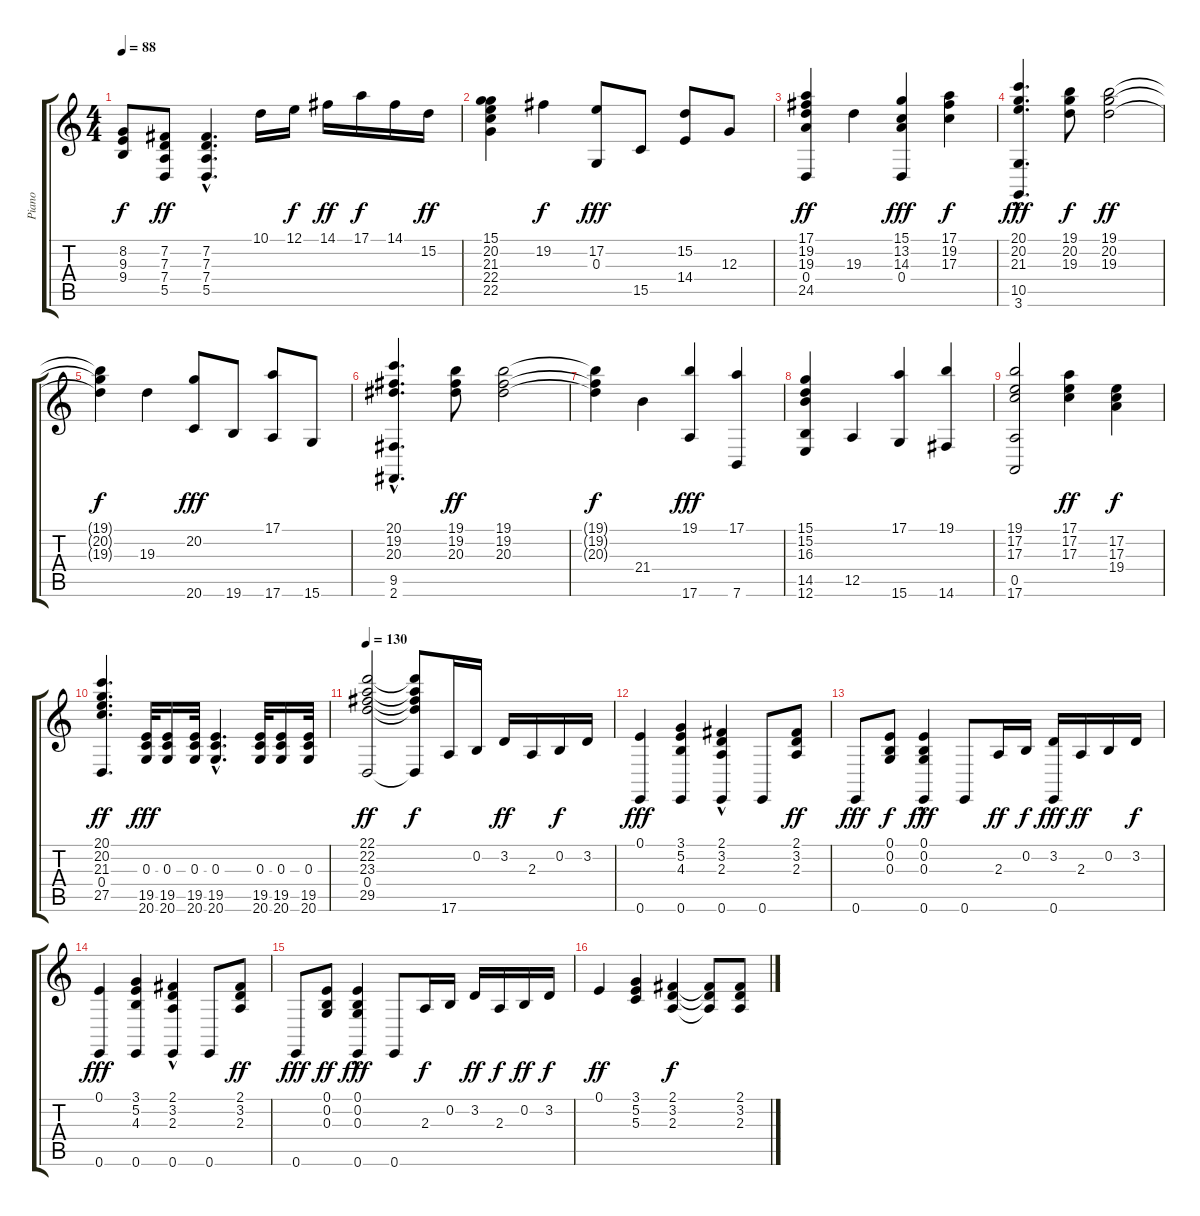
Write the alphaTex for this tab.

\track ("Piano" "Piano") {instrument acousticgrandpiano}
\staff {score tabs}
\tuning (E4 B3 G3 D3 A2 E2) {hide}
\ts (4 4)
\tempo 88
\clef g2
\ks c
(8.2{t} 9.3{t} 9.4{t}).8{dy f} (7.2 7.3 7.4 5.5).8{dy ff} (7.2{hac} 7.3{hac} 7.4{hac} 5.5).4{d} 10.1.16 12.1.16{dy f} 14.1.16{dy ff} 17.1.16{dy f} 14.1.16 15.2.16{dy ff} |
(15.1 20.2 21.3 22.4 22.5).4 19.2.4{dy f} (17.2 0.3).8{dy fff} 15.5.8 (15.2 14.4).8 12.3.8 |
(17.1 19.2 19.3 0.4 24.5).4{dy ff} 19.3.4 (15.1 13.2 14.3 0.4).4{dy fff} (17.1 19.2 17.3).4{dy f} |
(20.1{hac} 20.2{hac} 21.3{hac} 10.5{hac} 3.6).4{d dy fff} (19.1 20.2 19.3).8{dy f} (19.1 20.2 19.3).2{dy ff} |
(19.1{t} 20.2{t} 19.3{t}).4{dy f} 19.3.4 (20.2 20.6).8{dy fff} 19.6.8 (17.1 17.6).8 15.6.8 |
(20.1{hac} 19.2{hac} 20.3{hac} 9.5 2.6).4{d} (19.1 19.2 20.3).8{dy ff} (19.1 19.2 20.3).2 |
(19.1{t} 19.2{t} 20.3{t}).4{dy f} 21.4.4 (19.1 17.6).4{dy fff} (17.1 7.6).4 |
(15.1 15.2 16.3 14.5 12.6).4 12.5.4 (17.1 15.6).4 (19.1 14.6).4 |
(19.1 17.2 17.3 0.5 17.6).2 (17.1 17.2 17.3).4{dy ff} (17.2 17.3 19.4).4{dy f} |
(20.1 20.2 21.3 0.4 27.5).4{d dy ff} (0.3 19.5 20.6).32{dy fff} (0.3 19.5 20.6).16 (0.3 19.5 20.6).32 (0.3{hac} 19.5{hac} 20.6{hac}).4{d} (0.3 19.5 20.6).32 (0.3 19.5 20.6).16 (0.3 19.5 20.6).32 |
\tempo 130
(22.1 22.2 23.3 0.4 29.5).2{dy ff} (22.1{t} 22.2{t} 23.3{t} 0.4{t} 29.5{t}).8{dy f} 17.6.16{balance 8 instrument harpsichord} 0.2.16 3.2.16{dy ff} 2.3.16 0.2.16{dy f} 3.2.16 |
(0.1 0.6).4{dy fff} (3.1 5.2 4.3 0.6).4 (2.1{hac} 3.2{hac} 2.3{hac} 0.6).4 0.6.8 (2.1 3.2 2.3).8{dy ff} |
0.6.8{dy fff} (0.1 0.2 0.3).8{dy f} (0.1{hac} 0.2{hac} 0.3{hac} 0.6).4{dy fff} 0.6.8 2.3.16{dy ff} 0.2.16{dy f} (3.2 0.6).16{dy fff} 2.3.16{dy ff} 0.2.16 3.2.16{dy f} |
(0.1 0.6).4{dy fff} (3.1 5.2 4.3 0.6).4 (2.1{hac} 3.2{hac} 2.3{hac} 0.6).4 0.6.8 (2.1 3.2 2.3).8{dy ff} |
0.6.8{dy fff} (0.1 0.2 0.3).8{dy ff} (0.1{hac} 0.2{hac} 0.3{hac} 0.6).4{dy fff} 0.6.8 2.3.16{dy f} 0.2.16 3.2.16{dy ff} 2.3.16{dy f} 0.2.16{dy ff} 3.2.16{dy f} |
0.1.4{dy ff} (3.1 5.2 5.3).4 (2.1 3.2 2.3).4{dy f} (2.1{t} 3.2{t} 2.3{t}).8 (2.1 3.2 2.3).8
